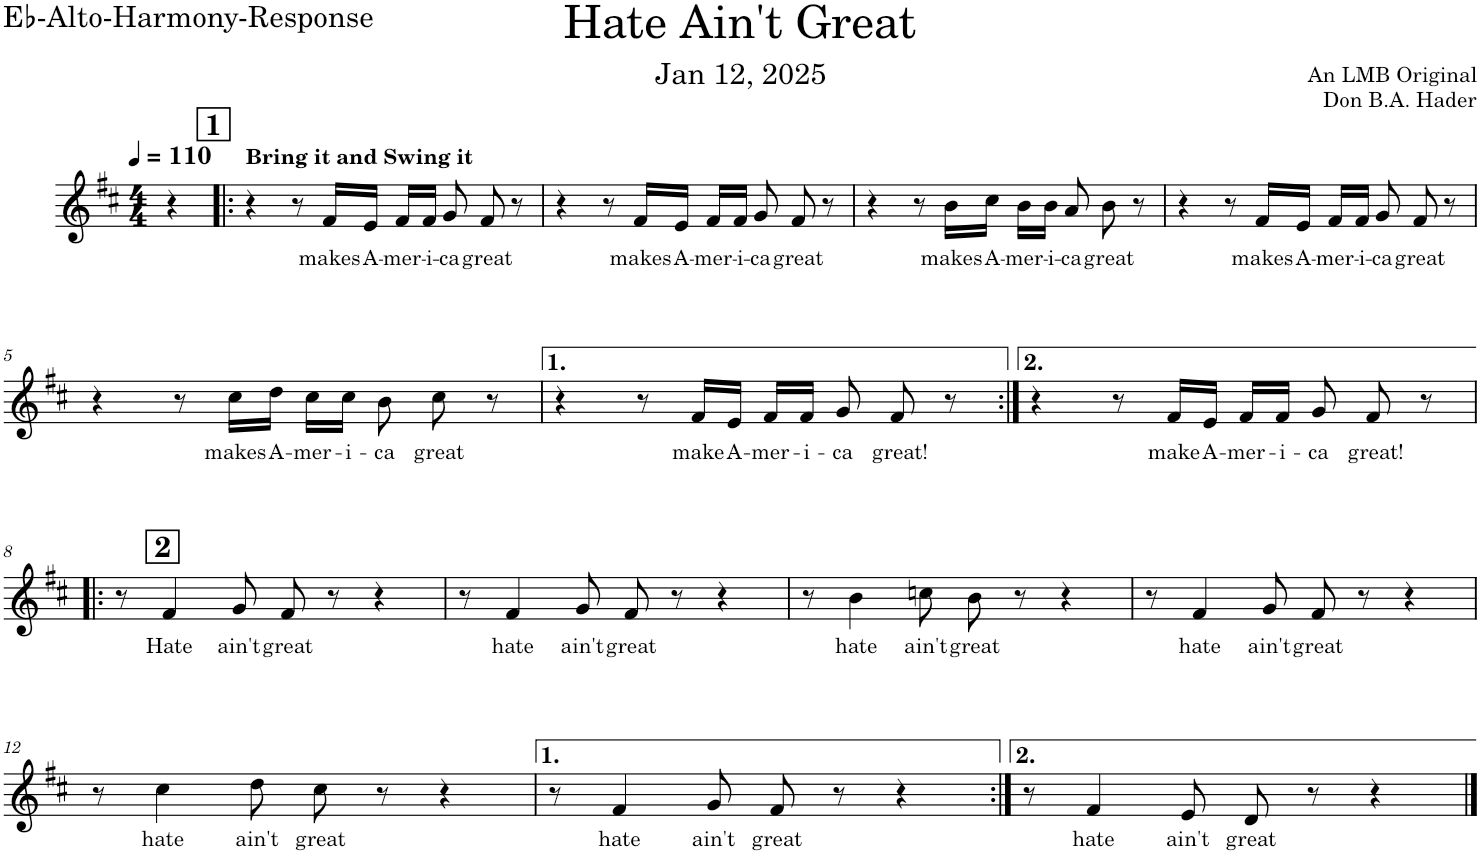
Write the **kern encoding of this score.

**kern	**text
*part1	*part1
*staff1	*staff1
*I"Eb Alto-2 - Response	*
*I'Eb Alt-2 (R)	*
*clefG2	*
*Trd5c9	*
*k[f#c#]	*
*M4/4	*
=	=
4r	.
=1!|:	=1!|:
4r	.
8r	.
!	!LO:LY:b
16f#/LL	makes
!	!LO:LY:b
16e/JJ	A-
!	!LO:LY:b
16f#/LL	-mer-
!	!LO:LY:b
16f#/JJ	-i-
!	!LO:LY:b
8g/	-ca
!	!LO:LY:b
8f#/	great
8r	.
=2	=2
4r	.
8r	.
!	!LO:LY:b
16f#/LL	makes
!	!LO:LY:b
16e/JJ	A-
!	!LO:LY:b
16f#/LL	-mer-
!	!LO:LY:b
16f#/JJ	-i-
!	!LO:LY:b
8g/	-ca
!	!LO:LY:b
8f#/	great
8r	.
=3	=3
4r	.
8r	.
!	!LO:LY:b
16b\LL	makes
!	!LO:LY:b
16cc#\JJ	A-
!	!LO:LY:b
16b\LL	-mer-
!	!LO:LY:b
16b\JJ	-i-
!	!LO:LY:b
8a/	-ca
!	!LO:LY:b
8b\	great
8r	.
=4	=4
4r	.
8r	.
!	!LO:LY:b
16f#/LL	makes
!	!LO:LY:b
16e/JJ	A-
!	!LO:LY:b
16f#/LL	-mer-
!	!LO:LY:b
16f#/JJ	-i-
!	!LO:LY:b
8g/	-ca
!	!LO:LY:b
8f#/	great
8r	.
!!LO:LB:g=z
=5	=5
4r	.
8r	.
!	!LO:LY:b
16cc#\LL	makes
!	!LO:LY:b
16dd\JJ	A-
!	!LO:LY:b
16cc#\LL	-mer-
!	!LO:LY:b
16cc#\JJ	-i-
!	!LO:LY:b
8b\	-ca
!	!LO:LY:b
8cc#\	great
8r	.
=6	=6
4r	.
8r	.
!	!LO:LY:b
16f#/LL	make
!	!LO:LY:b
16e/JJ	A-
!	!LO:LY:b
16f#/LL	-mer-
!	!LO:LY:b
16f#/JJ	-i-
!	!LO:LY:b
8g/	-ca
!	!LO:LY:b
8f#/	great!
8r	.
=7:|!	=7:|!
4r	.
8r	.
!	!LO:LY:b
16f#/LL	make
!	!LO:LY:b
16e/JJ	A-
!	!LO:LY:b
16f#/LL	-mer-
!	!LO:LY:b
16f#/JJ	-i-
!	!LO:LY:b
8g/	-ca
!	!LO:LY:b
8f#/	great!
8r	.
!!LO:LB:g=z
=8!|:	=8!|:
8r	.
!	!LO:LY:b
4f#/	Hate
!	!LO:LY:b
8g/	ain't
!	!LO:LY:b
8f#/	great
8r	.
4r	.
=9	=9
8r	.
!	!LO:LY:b
4f#/	hate
!	!LO:LY:b
8g/	ain't
!	!LO:LY:b
8f#/	great
8r	.
4r	.
=10	=10
8r	.
!	!LO:LY:b
4b\	hate
!	!LO:LY:b
8ccn\	ain't
!	!LO:LY:b
8b\	great
8r	.
4r	.
=11	=11
8r	.
!	!LO:LY:b
4f#/	hate
!	!LO:LY:b
8g/	ain't
!	!LO:LY:b
8f#/	great
8r	.
4r	.
!!LO:LB:g=z
=12	=12
8r	.
!	!LO:LY:b
4cc#\	hate
!	!LO:LY:b
8dd\	ain't
!	!LO:LY:b
8cc#\	great
8r	.
4r	.
=13	=13
8r	.
!	!LO:LY:b
4f#/	hate
!	!LO:LY:b
8g/	ain't
!	!LO:LY:b
8f#/	great
8r	.
4r	.
=14:|!	=14:|!
8r	.
!	!LO:LY:b
4f#/	hate
!	!LO:LY:b
8e/	ain't
!	!LO:LY:b
8d/	great
8r	.
4r	.
==	==
*-	*-
